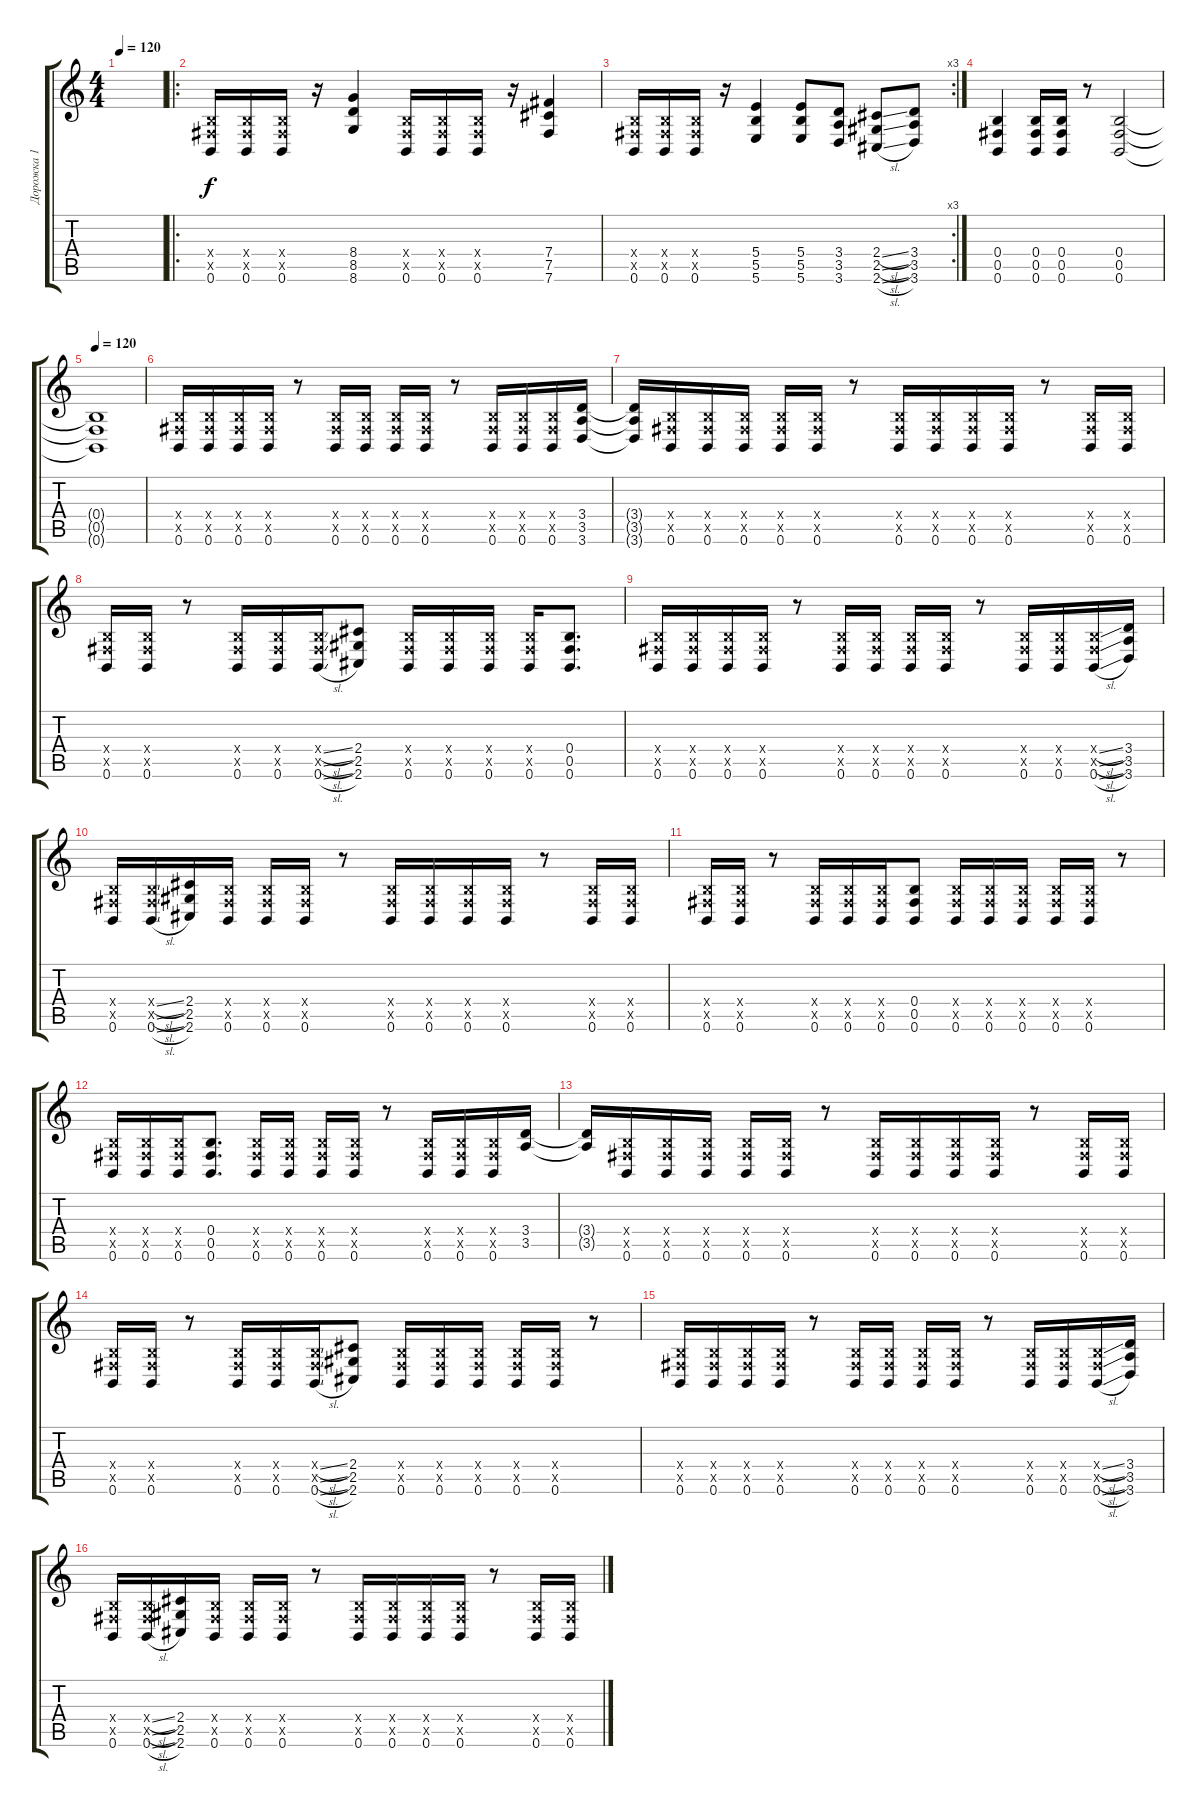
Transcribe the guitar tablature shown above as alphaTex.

\track ("Дорожка 1" "Дорожка 1") {instrument distortionguitar}
\staff {score tabs}
\tuning (Db4 Ab3 E3 B2 Gb2 B1) {hide}
\ts (4 4)
\tempo 120
\clef g2
\ks c
|
\ro
(0.4{x} 0.5{x} 0.6).16 (0.4{x} 0.5{x} 0.6).16 (0.4{x} 0.5{x} 0.6).16 r.16 (8.4 8.5 8.6).4 (0.4{x} 0.5{x} 0.6).16 (0.4{x} 0.5{x} 0.6).16 (0.4{x} 0.5{x} 0.6).16 r.16 (7.4 7.5 7.6).4 |
\rc 3
(0.4{x} 0.5{x} 0.6).16 (0.4{x} 0.5{x} 0.6).16 (0.4{x} 0.5{x} 0.6).16 r.16 (5.4 5.5 5.6).4 (5.4 5.5 5.6).8 (3.4 3.5 3.6).8 (2.4{sl} 2.5{sl} 2.6{sl}).8 (3.4 3.5 3.6).8 |
(0.4 0.5 0.6).4 (0.4 0.5 0.6).16 (0.4 0.5 0.6).16 r.8 (0.4 0.5 0.6).2 |
\tempo 120
(0.4{t} 0.5{t} 0.6{t}).1 |
(0.4{x} 0.5{x} 0.6).16 (0.4{x} 0.5{x} 0.6).16 (0.4{x} 0.5{x} 0.6).16 (0.4{x} 0.5{x} 0.6).16 r.8 (0.4{x} 0.5{x} 0.6).16 (0.4{x} 0.5{x} 0.6).16 (0.4{x} 0.5{x} 0.6).16 (0.4{x} 0.5{x} 0.6).16 r.8 (0.4{x} 0.5{x} 0.6).16 (0.4{x} 0.5{x} 0.6).16 (0.4{x} 0.5{x} 0.6).16 (3.4 3.5 3.6).16 |
(3.4{t} 3.5{t} 3.6{t}).16 (0.4{x} 0.5{x} 0.6).16 (0.4{x} 0.5{x} 0.6).16 (0.4{x} 0.5{x} 0.6).16 (0.4{x} 0.5{x} 0.6).16 (0.4{x} 0.5{x} 0.6).16 r.8 (0.4{x} 0.5{x} 0.6).16 (0.4{x} 0.5{x} 0.6).16 (0.4{x} 0.5{x} 0.6).16 (0.4{x} 0.5{x} 0.6).16 r.8 (0.4{x} 0.5{x} 0.6).16 (0.4{x} 0.5{x} 0.6).16 |
(0.4{x} 0.5{x} 0.6).16 (0.4{x} 0.5{x} 0.6).16 r.8 (0.4{x} 0.5{x} 0.6).16 (0.4{x} 0.5{x} 0.6).16 (0.4{sl x} 0.5{sl x} 0.6{sl}).16 (2.4 2.5 2.6).8 (0.4{x} 0.5{x} 0.6).16 (0.4{x} 0.5{x} 0.6).16 (0.4{x} 0.5{x} 0.6).16 (0.4{x} 0.5{x} 0.6).16 (0.4 0.5 0.6).8{d} |
(0.4{x} 0.5{x} 0.6).16 (0.4{x} 0.5{x} 0.6).16 (0.4{x} 0.5{x} 0.6).16 (0.4{x} 0.5{x} 0.6).16 r.8 (0.4{x} 0.5{x} 0.6).16 (0.4{x} 0.5{x} 0.6).16 (0.4{x} 0.5{x} 0.6).16 (0.4{x} 0.5{x} 0.6).16 r.8 (0.4{x} 0.5{x} 0.6).16 (0.4{x} 0.5{x} 0.6).16 (0.4{sl x} 0.5{sl x} 0.6{sl}).16 (3.4 3.5 3.6).16 |
(0.4{x} 0.5{x} 0.6).16 (0.4{sl x} 0.5{sl x} 0.6{sl}).16 (2.4 2.5 2.6).16 (0.4{x} 0.5{x} 0.6).16 (0.4{x} 0.5{x} 0.6).16 (0.4{x} 0.5{x} 0.6).16 r.8 (0.4{x} 0.5{x} 0.6).16 (0.4{x} 0.5{x} 0.6).16 (0.4{x} 0.5{x} 0.6).16 (0.4{x} 0.5{x} 0.6).16 r.8 (0.4{x} 0.5{x} 0.6).16 (0.4{x} 0.5{x} 0.6).16 |
(0.4{x} 0.5{x} 0.6).16 (0.4{x} 0.5{x} 0.6).16 r.8 (0.4{x} 0.5{x} 0.6).16 (0.4{x} 0.5{x} 0.6).16 (0.4{x} 0.5{x} 0.6).16 (0.4 0.5 0.6).8 (0.4{x} 0.5{x} 0.6).16 (0.4{x} 0.5{x} 0.6).16 (0.4{x} 0.5{x} 0.6).16 (0.4{x} 0.5{x} 0.6).16 (0.4{x} 0.5{x} 0.6).16 r.8 |
(0.4{x} 0.5{x} 0.6).16 (0.4{x} 0.5{x} 0.6).16 (0.4{x} 0.5{x} 0.6).16 (0.4 0.5 0.6).8{d} (0.4{x} 0.5{x} 0.6).16 (0.4{x} 0.5{x} 0.6).16 (0.4{x} 0.5{x} 0.6).16 (0.4{x} 0.5{x} 0.6).16 r.8 (0.4{x} 0.5{x} 0.6).16 (0.4{x} 0.5{x} 0.6).16 (0.4{x} 0.5{x} 0.6).16 (3.4 3.5).16 |
(3.4{t} 3.5{t}).16 (0.4{x} 0.5{x} 0.6).16 (0.4{x} 0.5{x} 0.6).16 (0.4{x} 0.5{x} 0.6).16 (0.4{x} 0.5{x} 0.6).16 (0.4{x} 0.5{x} 0.6).16 r.8 (0.4{x} 0.5{x} 0.6).16 (0.4{x} 0.5{x} 0.6).16 (0.4{x} 0.5{x} 0.6).16 (0.4{x} 0.5{x} 0.6).16 r.8 (0.4{x} 0.5{x} 0.6).16 (0.4{x} 0.5{x} 0.6).16 |
(0.4{x} 0.5{x} 0.6).16 (0.4{x} 0.5{x} 0.6).16 r.8 (0.4{x} 0.5{x} 0.6).16 (0.4{x} 0.5{x} 0.6).16 (0.4{sl x} 0.5{sl x} 0.6{sl}).16 (2.4 2.5 2.6).8 (0.4{x} 0.5{x} 0.6).16 (0.4{x} 0.5{x} 0.6).16 (0.4{x} 0.5{x} 0.6).16 (0.4{x} 0.5{x} 0.6).16 (0.4{x} 0.5{x} 0.6).16 r.8 |
(0.4{x} 0.5{x} 0.6).16 (0.4{x} 0.5{x} 0.6).16 (0.4{x} 0.5{x} 0.6).16 (0.4{x} 0.5{x} 0.6).16 r.8 (0.4{x} 0.5{x} 0.6).16 (0.4{x} 0.5{x} 0.6).16 (0.4{x} 0.5{x} 0.6).16 (0.4{x} 0.5{x} 0.6).16 r.8 (0.4{x} 0.5{x} 0.6).16 (0.4{x} 0.5{x} 0.6).16 (0.4{sl x} 0.5{sl x} 0.6{sl}).16 (3.4 3.5 3.6).16 |
(0.4{x} 0.5{x} 0.6).16 (0.4{sl x} 0.5{sl x} 0.6{sl}).16 (2.4 2.5 2.6).16 (0.4{x} 0.5{x} 0.6).16 (0.4{x} 0.5{x} 0.6).16 (0.4{x} 0.5{x} 0.6).16 r.8 (0.4{x} 0.5{x} 0.6).16 (0.4{x} 0.5{x} 0.6).16 (0.4{x} 0.5{x} 0.6).16 (0.4{x} 0.5{x} 0.6).16 r.8 (0.4{x} 0.5{x} 0.6).16 (0.4{x} 0.5{x} 0.6).16
